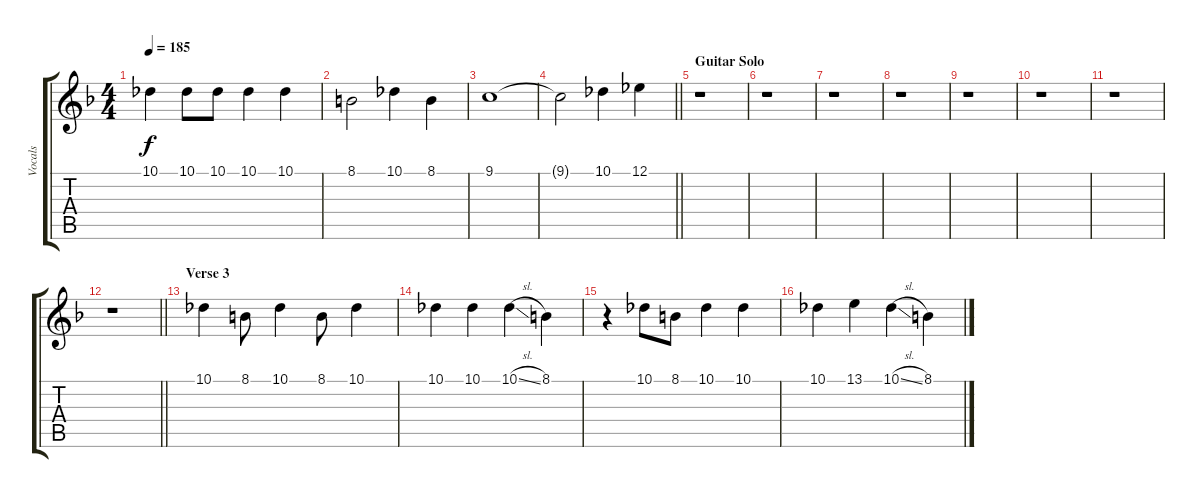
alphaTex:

\track ("Vocals" "Vocals") {instrument oboe}
\staff {score tabs}
\tuning (Eb4 Bb3 Gb3 Db3 Ab2 Eb2) {hide}
\ts (4 4)
\tempo 185
\clef g2
\ks f
10.1.4{dy f} 10.1.8 10.1.8 10.1.4 10.1.4 |
8.1.2 10.1.4 8.1.4 |
9.1.1 |
\barLineRight lightlight
9.1{t}.2 10.1.4 12.1.4 |
\section ("" "Guitar Solo")
r.1 |
r.1 |
r.1 |
r.1 |
r.1 |
r.1 |
r.1 |
\barLineRight lightlight
r.1 |
\section ("" "Verse 3")
10.1.4 8.1.8 10.1.4 8.1.8 10.1.4 |
10.1.4 10.1.4 10.1{sl}.4 8.1.4 |
r.4 10.1.8 8.1.8 10.1.4 10.1.4 |
10.1.4 13.1.4 10.1{sl}.4 8.1.4
